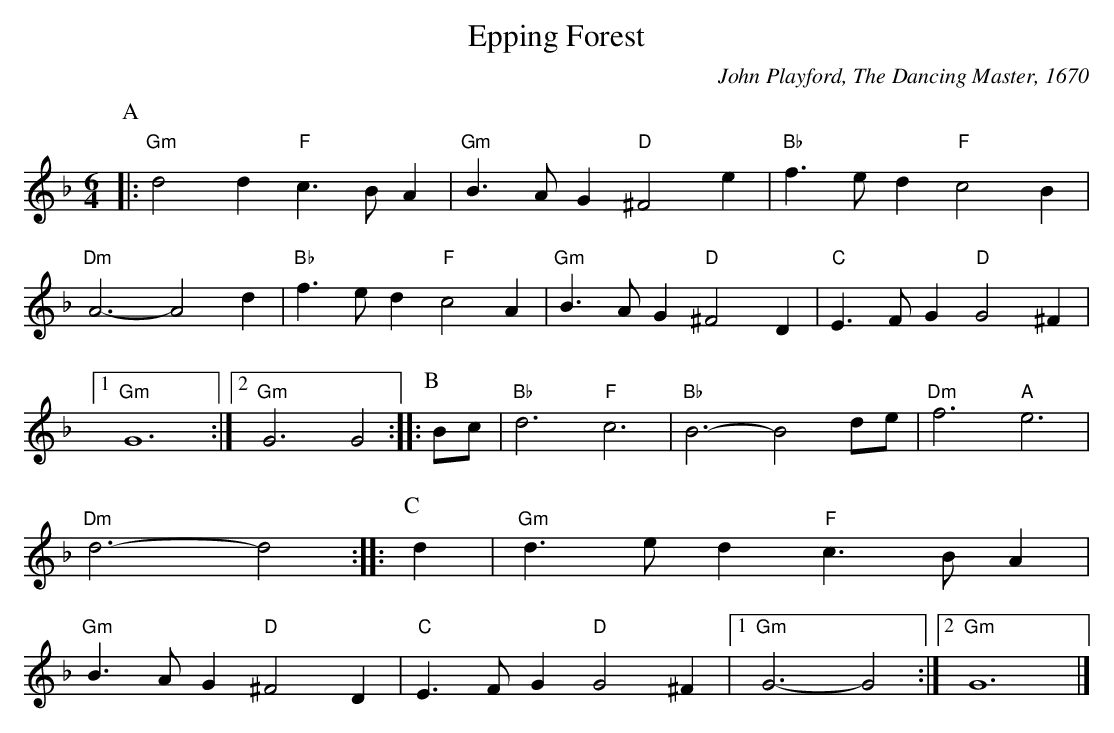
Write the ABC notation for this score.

X:1
C:John Playford, The Dancing Master, 1670
T:Epping Forest
K:D minor
M:6/4
L:1/8
P:A
 |: "Gm"d4d2 "F"c3BA2 | "Gm"B3AG2 "D"^F4e2 | "Bb"f3ed2 "F"c4B2 | "Dm"A6- A4d2 | "Bb"f3ed2 "F"c4A2 | "Gm"B3AG2 "D"^F4D2 |
"C"E3FG2 "D"G4^F2 |  [1 "Gm"G12 :|]  [2 "Gm"G6 G4 ::
P:B
Bc | "Bb"d6 "F"c6 | "Bb"B6- B4de | "Dm"f6 "A"e6 |
"Dm"d6- d4 ::
P:C
d2 | "Gm"d3ed2 "F"c3BA2 | "Gm"B3AG2 "D"^F4D2 | "C"E3FG2 "D"G4^F2 |  [1 "Gm"G6- G4 :|]  [2 "Gm"G12 |]
